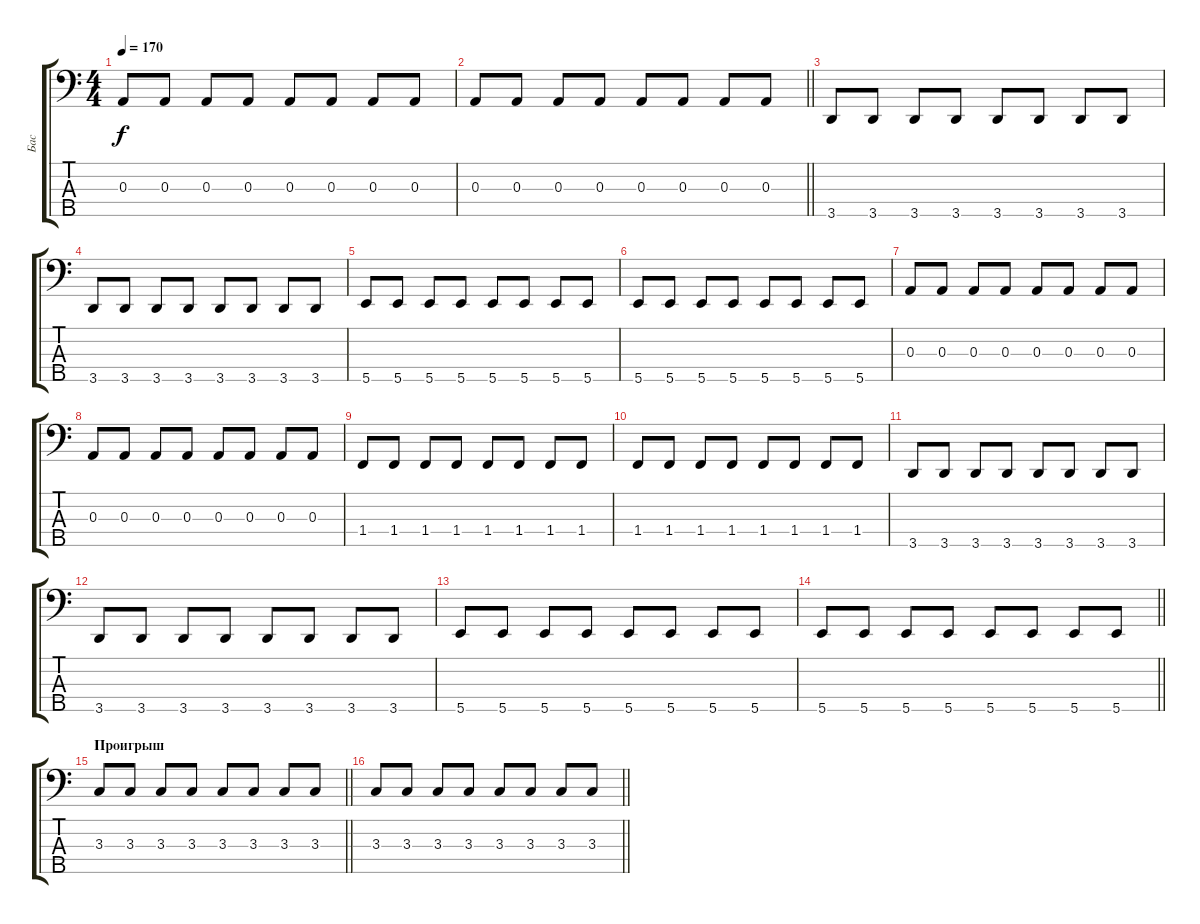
\track ("Бас" "Бас") {instrument electricbassfinger}
\staff {score tabs}
\tuning (G2 D2 A1 E1 B0) {hide}
\ts (4 4)
\tempo 170
\clef f4
\ks c
0.3.8{dy f} 0.3.8 0.3.8 0.3.8 0.3.8 0.3.8 0.3.8 0.3.8 |
\barLineRight lightlight
0.3.8 0.3.8 0.3.8 0.3.8 0.3.8 0.3.8 0.3.8 0.3.8 |
3.5.8 3.5.8 3.5.8 3.5.8 3.5.8 3.5.8 3.5.8 3.5.8 |
3.5.8 3.5.8 3.5.8 3.5.8 3.5.8 3.5.8 3.5.8 3.5.8 |
5.5.8 5.5.8 5.5.8 5.5.8 5.5.8 5.5.8 5.5.8 5.5.8 |
5.5.8 5.5.8 5.5.8 5.5.8 5.5.8 5.5.8 5.5.8 5.5.8 |
0.3.8 0.3.8 0.3.8 0.3.8 0.3.8 0.3.8 0.3.8 0.3.8 |
0.3.8 0.3.8 0.3.8 0.3.8 0.3.8 0.3.8 0.3.8 0.3.8 |
1.4.8 1.4.8 1.4.8 1.4.8 1.4.8 1.4.8 1.4.8 1.4.8 |
1.4.8 1.4.8 1.4.8 1.4.8 1.4.8 1.4.8 1.4.8 1.4.8 |
3.5.8 3.5.8 3.5.8 3.5.8 3.5.8 3.5.8 3.5.8 3.5.8 |
3.5.8 3.5.8 3.5.8 3.5.8 3.5.8 3.5.8 3.5.8 3.5.8 |
5.5.8 5.5.8 5.5.8 5.5.8 5.5.8 5.5.8 5.5.8 5.5.8 |
\barLineRight lightlight
5.5.8 5.5.8 5.5.8 5.5.8 5.5.8 5.5.8 5.5.8 5.5.8 |
\section ("" "Проигрыш")
\barLineRight lightlight
3.3.8 3.3.8 3.3.8 3.3.8 3.3.8 3.3.8 3.3.8 3.3.8 |
\barLineRight lightlight
3.3.8 3.3.8 3.3.8 3.3.8 3.3.8 3.3.8 3.3.8 3.3.8
